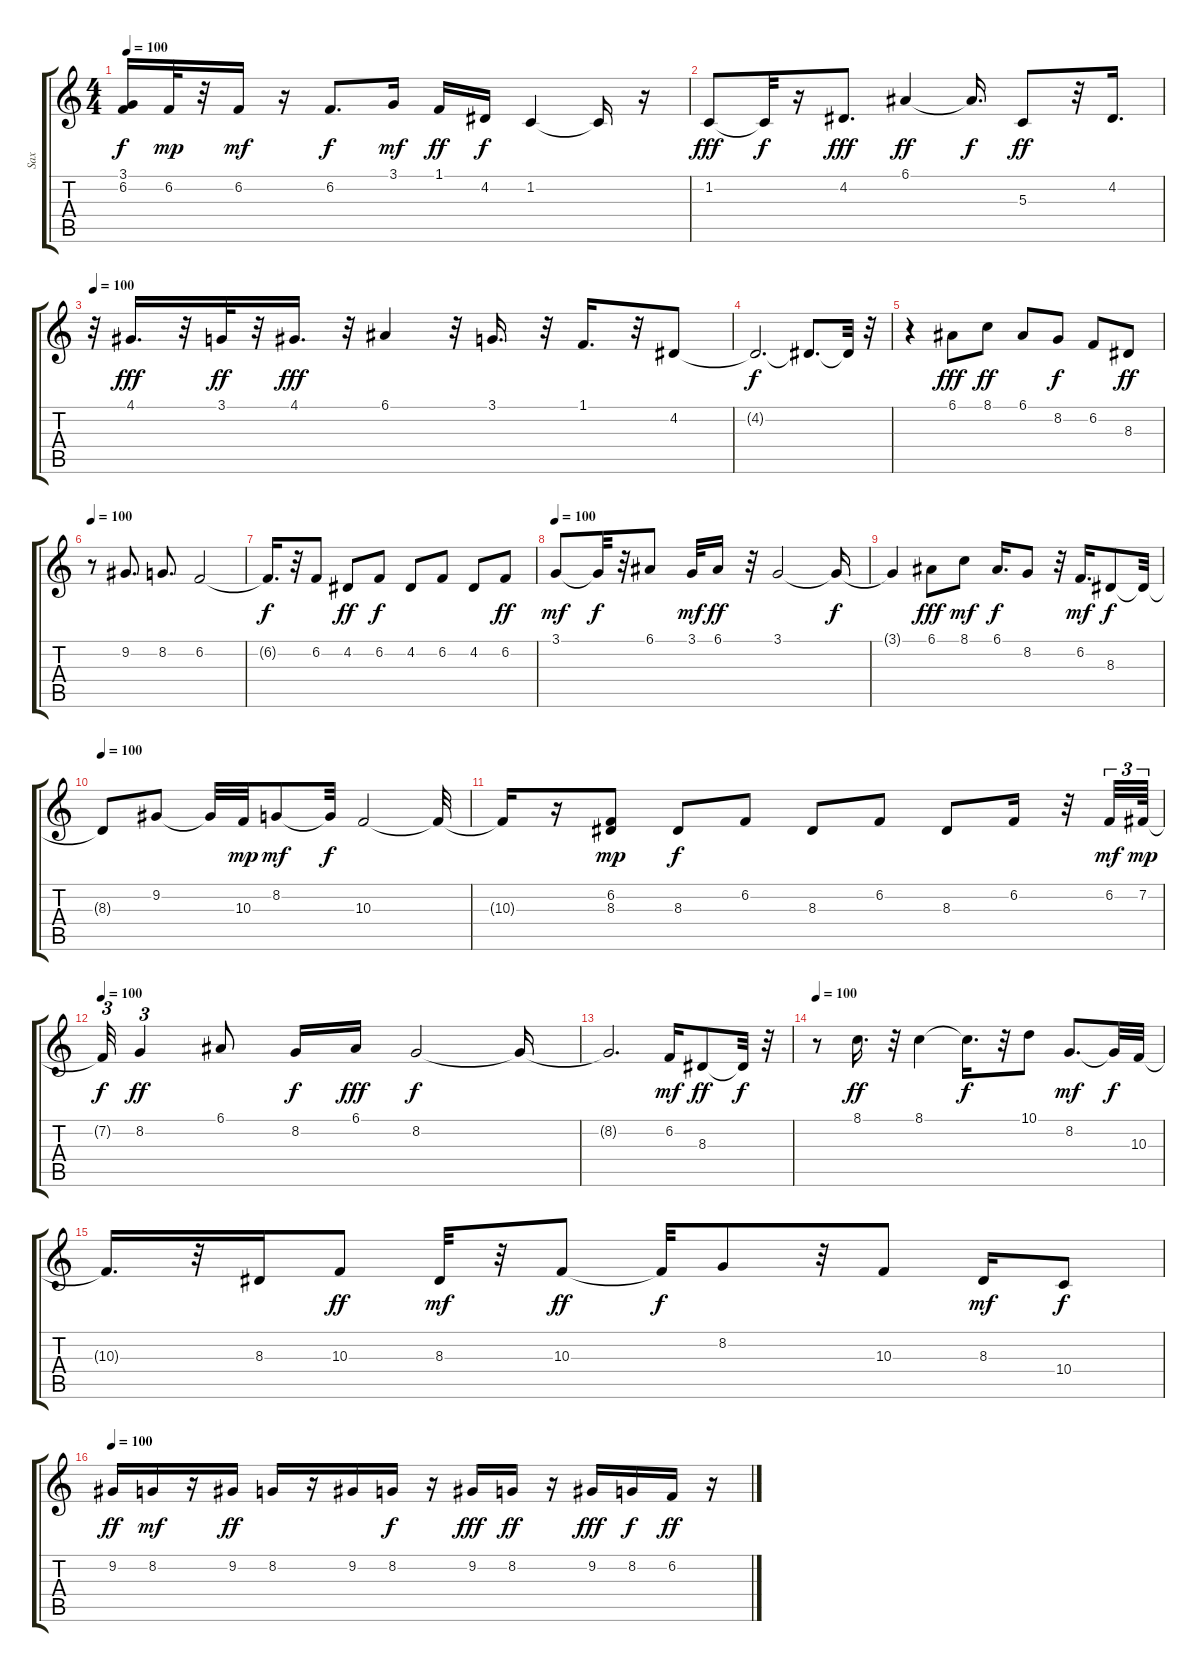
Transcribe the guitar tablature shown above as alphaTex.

\track ("Sax" "Sax") {instrument baritonesax}
\staff {score tabs}
\tuning (E4 B3 G3 D3 A2 E2) {hide}
\ts (4 4)
\tempo 100
\clef g2
\ks c
(3.1{t} 6.2{t}).16{dy f} 6.2.32{dy mp} r.32 6.2.16{dy mf} r.16 6.2.8{d dy f} 3.1.16{dy mf} 1.1.16{dy ff} 4.2.16{dy f} 1.2.4 1.2{t}.16 r.16 |
1.2.8{dy fff} 1.2{t}.32{dy f} r.16 4.2.8{d dy fff} 6.1.4{dy ff} 6.1{t}.16{d dy f} 5.3.8{dy ff} r.32 4.2.16{d} |
\tempo 100
r.32 4.1.16{d dy fff} r.32 3.1.32{dy ff} r.32 4.1.16{d dy fff} r.32 6.1.4 r.32 3.1.16{d} r.32 1.1.16{d} r.32 4.2.8 |
4.2{t}.2{d dy f} 4.2{t}.8{d} 4.2{t}.32 r.32 |
r.4 6.1.8{dy fff} 8.1.8{dy ff} 6.1.8 8.2.8{dy f} 6.2.8 8.3.8{dy ff} |
\tempo 100
r.8 9.2.8{d} 8.2.8{d} 6.2.2 |
6.2{t}.16{d dy f} r.32 6.2.8 4.2.8{dy ff} 6.2.8{dy f} 4.2.8 6.2.8 4.2.8 6.2.8{dy ff} |
\tempo 100
3.1.8{dy mf} 3.1{t}.32{dy f} r.32 6.1.8 3.1.32{dy mf} 6.1.16{dy ff} r.32 3.1.2 3.1{t}.16{dy f} |
3.1{t}.4 6.1.8{dy fff} 8.1.8{dy mf} 6.1.16{d dy f} 8.2.8 r.32 6.2.16{d dy mf} 8.3.8{dy f} 8.3{t}.32 |
\tempo 100
8.3{t}.8 9.2.8 9.2{t}.32 10.3.32{dy mp} 8.2.8{dy mf} 8.2{t}.32{dy f} 10.3.2 10.3{t}.32 |
10.3{t}.16 r.16 (6.2 8.3).8{dy mp} 8.3.8{dy f} 6.2.8 8.3.8 6.2.8 8.3.8 6.2.16 r.32 6.2.32{tu (3 2) dy mf} 7.2.64{tu (3 2) dy mp} |
\tempo 100
7.2{t}.32{tu (3 2) dy f} 8.2.4{tu (3 2) dy ff} 6.1.8 8.2.16{dy f} 6.1.16{dy fff} 8.2.2{dy f} 8.2{t}.16 |
8.2{t}.2{d} 6.2.16{dy mf} 8.3.8{dy ff} 8.3{t}.32{dy f} r.32 |
\tempo 100
r.8 8.1.16{d dy ff} r.32 8.1.4 8.1{t}.16{d dy f} r.32 10.1.8 8.2.8{d dy mf} 8.2{t}.32{dy f} 10.3.32 |
10.3{t}.16{d} r.32 8.3.16 10.3.8{dy ff} 8.3.32{dy mf} r.32 10.3.8{dy ff} 10.3{t}.32{dy f} 8.2.8 r.32 10.3.8 8.3.16{dy mf} 10.4.8{dy f} |
\tempo 100
9.2.16{dy ff} 8.2.16{dy mf} r.16 9.2.16{dy ff} 8.2.16 r.16 9.2.16 8.2.16{dy f} r.16 9.2.16{dy fff} 8.2.16{dy ff} r.16 9.2.16{dy fff} 8.2.16{dy f} 6.2.16{dy ff} r.16
